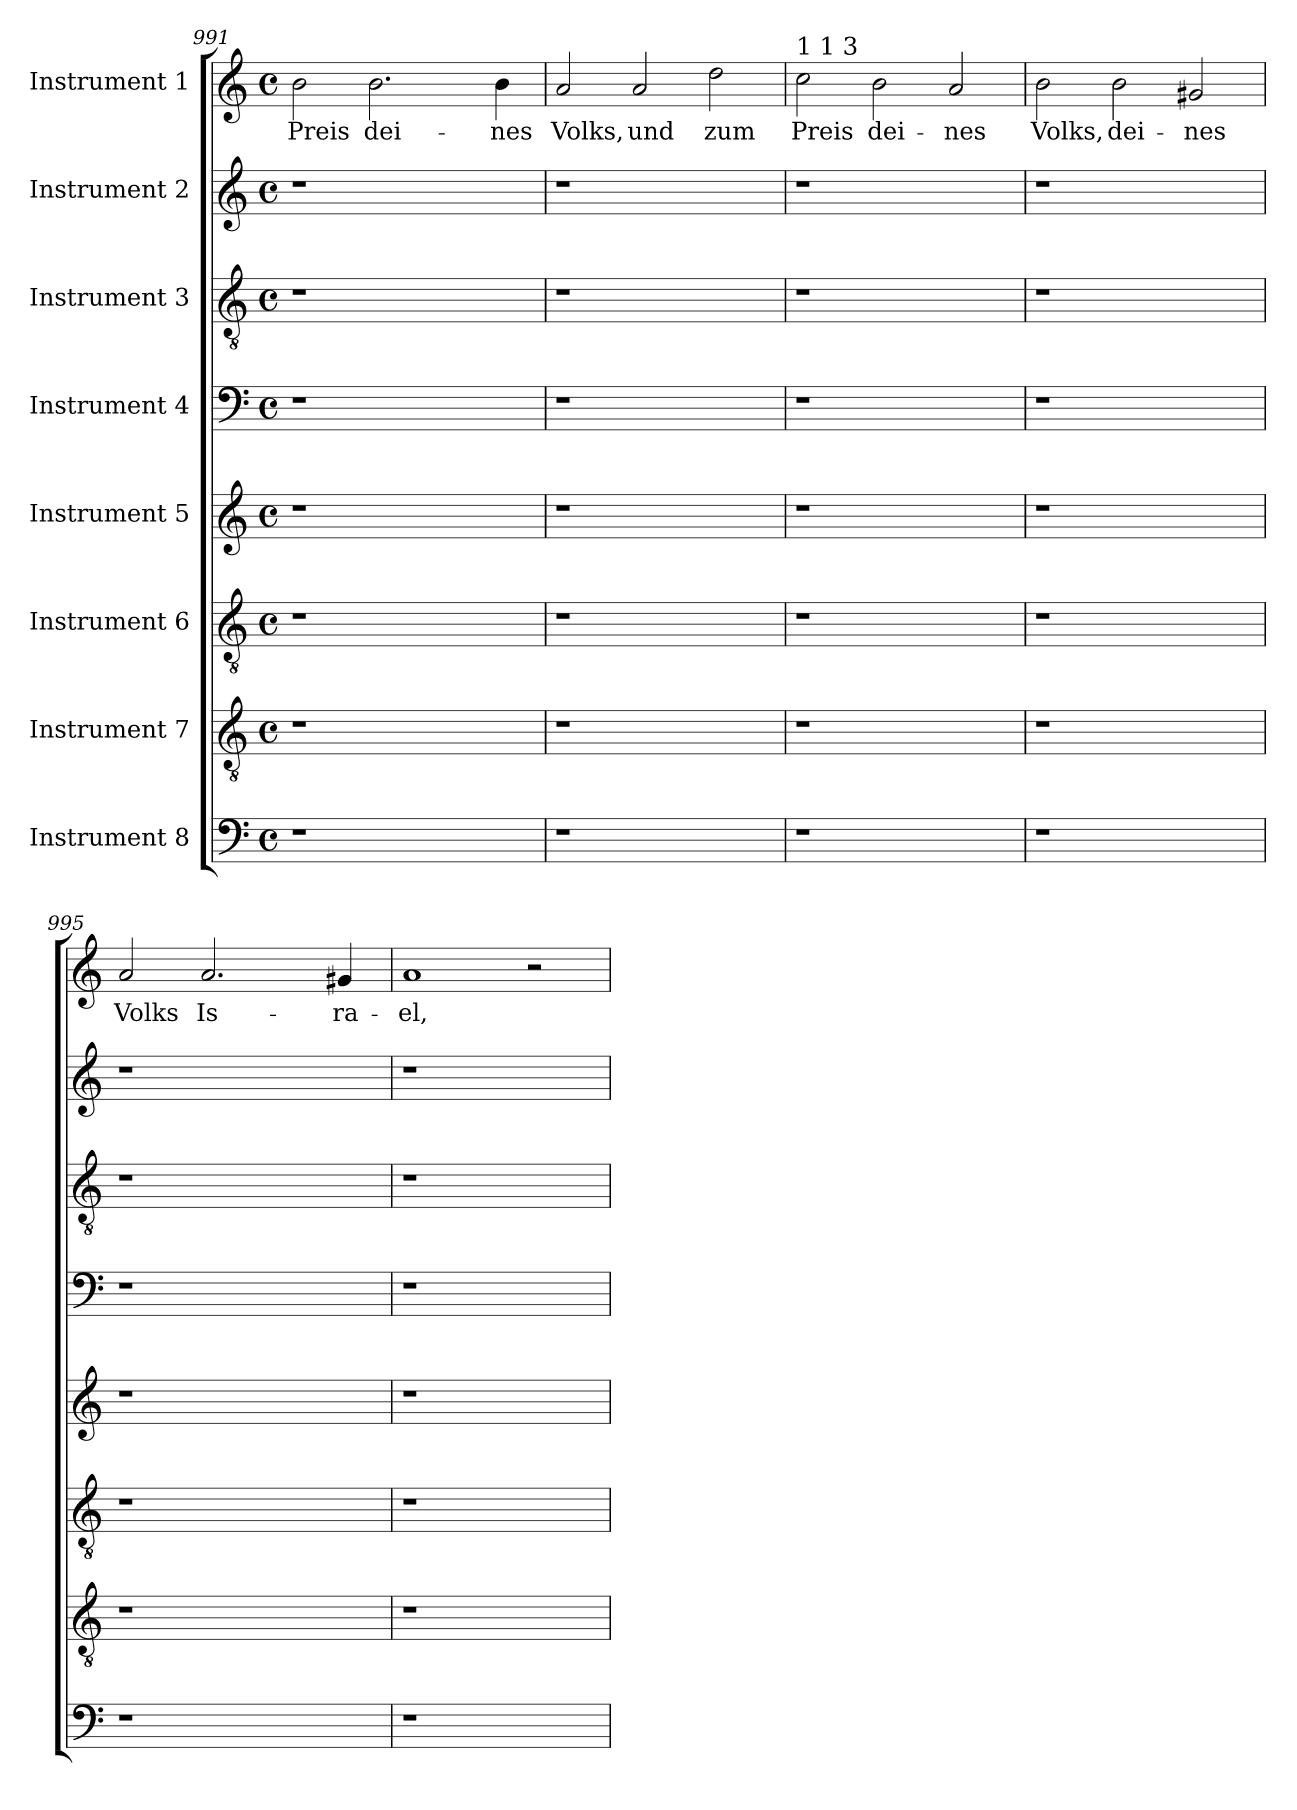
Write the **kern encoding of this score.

**kern	**kern	**kern	**kern	**kern	**kern	**kern	**kern	**text
*part8	*part7	*part6	*part5	*part4	*part3	*part2	*part1	*part1
*staff8	*staff7	*staff6	*staff5	*staff4	*staff3	*staff2	*staff1	*staff1
*I"Instrument 8	*I"Instrument 7	*I"Instrument 6	*I"Instrument 5	*I"Instrument 4	*I"Instrument 3	*I"Instrument 2	*I"Instrument 1	*
*clefF4	*clefGv2	*clefGv2	*clefG2	*clefF4	*clefGv2	*clefG2	*clefG2	*
*M4/4	*M4/4	*M4/4	*M4/4	*M4/4	*M4/4	*M4/4	*M4/4	*
*met(c)	*met(c)	*met(c)	*met(c)	*met(c)	*met(c)	*met(c)	*met(c)	*
=991	=991	=991	=991	=991	=991	=991	=991	=991
!	!	!	!	!	!	!	!	!LO:LY:b:cj
1r	1r	1r	1r	1r	1r	1r	2b\	Preis
!	!	!	!	!	!	!	!	!LO:LY:b:cj
.	.	.	.	.	.	.	2.b\	dei-
2ryy	2ryy	2ryy	2ryy	2ryy	2ryy	2ryy	.	.
!	!	!	!	!	!	!	!	!LO:LY:b:cj
.	.	.	.	.	.	.	4b\	-nes
=992	=992	=992	=992	=992	=992	=992	=992	=992
!	!	!	!	!	!	!	!	!LO:LY:b:cj
1r	1r	1r	1r	1r	1r	1r	2a/	Volks,
!	!	!	!	!	!	!	!	!LO:LY:b:cj
.	.	.	.	.	.	.	2a/	und
!	!	!	!	!	!	!	!	!LO:LY:b:cj
2ryy	2ryy	2ryy	2ryy	2ryy	2ryy	2ryy	2dd\	zum
!!LO:LB:g=z
=993	=993	=993	=993	=993	=993	=993	=993	=993
!	!	!	!	!	!	!	!LO:TX:a:t=1 1 3	!
!	!	!	!	!	!	!	!	!LO:LY:b:cj
1r	1r	1r	1r	1r	1r	1r	2cc\	Preis
!	!	!	!	!	!	!	!	!LO:LY:b:cj
.	.	.	.	.	.	.	2b\	dei-
!	!	!	!	!	!	!	!	!LO:LY:b:cj
2ryy	2ryy	2ryy	2ryy	2ryy	2ryy	2ryy	2a/	-nes
=994	=994	=994	=994	=994	=994	=994	=994	=994
!	!	!	!	!	!	!	!	!LO:LY:b:cj
1r	1r	1r	1r	1r	1r	1r	2b\	Volks,
!	!	!	!	!	!	!	!	!LO:LY:b:cj
.	.	.	.	.	.	.	2b\	dei-
!	!	!	!	!	!	!	!	!LO:LY:b:cj
2ryy	2ryy	2ryy	2ryy	2ryy	2ryy	2ryy	2g#X/	-nes
=995	=995	=995	=995	=995	=995	=995	=995	=995
!	!	!	!	!	!	!	!	!LO:LY:b:cj
1r	1r	1r	1r	1r	1r	1r	2a/	Volks
!	!	!	!	!	!	!	!	!LO:LY:b:cj
.	.	.	.	.	.	.	2.a/	Is-
2ryy	2ryy	2ryy	2ryy	2ryy	2ryy	2ryy	.	.
!	!	!	!	!	!	!	!	!LO:LY:b:cj
.	.	.	.	.	.	.	4g#X/	-ra-
=996	=996	=996	=996	=996	=996	=996	=996	=996
!	!	!	!	!	!	!	!	!LO:LY:b:cj
1r	1r	1r	1r	1r	1r	1r	1a	-el,
2ryy	2ryy	2ryy	2ryy	2ryy	2ryy	2ryy	2r	.
=	=	=	=	=	=	=	=	=
*-	*-	*-	*-	*-	*-	*-	*-	*-
